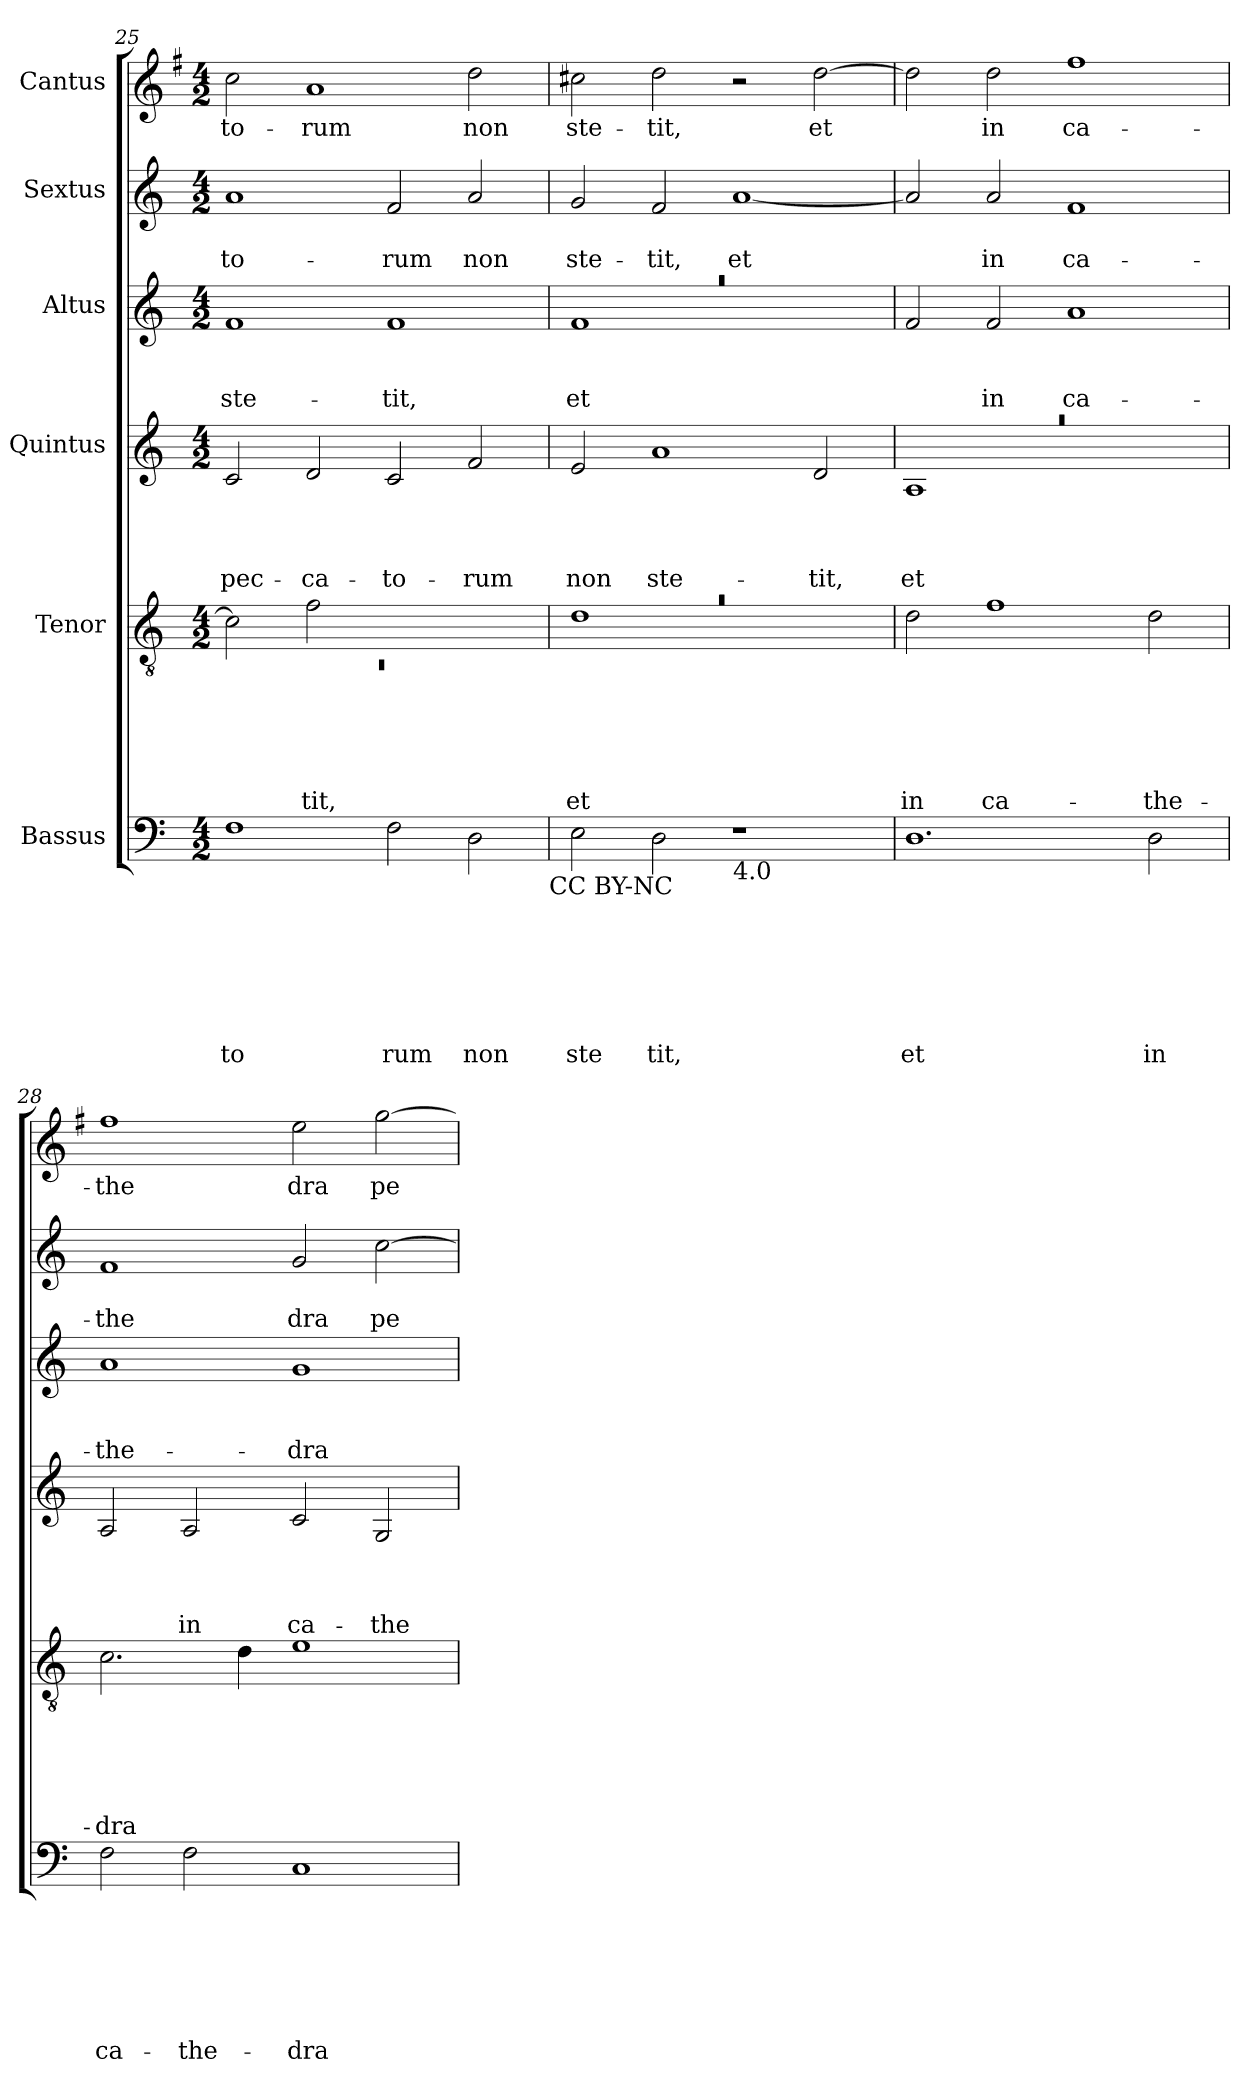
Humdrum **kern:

**kern	**text	**text	**text	**text	**text	**text	**text	**kern	**text	**text	**text	**text	**text	**text	**kern	**text	**text	**text	**text	**kern	**text	**text	**text	**kern	**text	**text	**kern	**text
*part6	*part6	*part6	*part6	*part6	*part6	*part6	*part6	*part5	*part5	*part5	*part5	*part5	*part5	*part5	*part4	*part4	*part4	*part4	*part4	*part3	*part3	*part3	*part3	*part2	*part2	*part2	*part1	*part1
*staff6	*staff6	*staff6	*staff6	*staff6	*staff6	*staff6	*staff6	*staff5	*staff5	*staff5	*staff5	*staff5	*staff5	*staff5	*staff4	*staff4	*staff4	*staff4	*staff4	*staff3	*staff3	*staff3	*staff3	*staff2	*staff2	*staff2	*staff1	*staff1
*I"Bassus	*	*	*	*	*	*	*	*I"Tenor	*	*	*	*	*	*	*I"Quintus	*	*	*	*	*I"Altus	*	*	*	*I"Sextus	*	*	*I"Cantus	*
*clefF4	*	*	*	*	*	*	*	*clefGv2	*	*	*	*	*	*	*clefG2	*	*	*	*	*clefG2	*	*	*	*clefG2	*	*	*clefG2	*
*	*	*	*	*	*	*	*	*	*	*	*	*	*	*	*	*	*	*	*	*	*	*	*	*	*	*	*ITrd-3c-5	*
*k[]	*	*	*	*	*	*	*	*k[]	*	*	*	*	*	*	*k[]	*	*	*	*	*k[]	*	*	*	*k[]	*	*	*k[]	*
*C:	*	*	*	*	*	*	*	*C:	*	*	*	*	*	*	*C:	*	*	*	*	*C:	*	*	*	*C:	*	*	*C:	*
*M4/2	*	*	*	*	*	*	*	*M4/2	*	*	*	*	*	*	*M4/2	*	*	*	*	*M4/2	*	*	*	*M4/2	*	*	*M4/2	*
=25	=25	=25	=25	=25	=25	=25	=25	=25	=25	=25	=25	=25	=25	=25	=25	=25	=25	=25	=25	=25	=25	=25	=25	=25	=25	=25	=25	=25
*	*	*	*	*	*	*	*	*^	*	*	*	*	*	*	*	*	*	*	*	*	*	*	*	*	*	*	*	*
!	!	!	!	!	!	!	!LO:LY:b	!	!LO:N:vis=1	!	!	!	!	!	!	!	!	!	!	!LO:LY:b	!	!	!	!LO:LY:b	!	!	!LO:LY:b	!	!LO:LY:b
1F	.	.	.	.	.	.	to	2c\]	0rC	.	.	.	.	.	.	2c/	.	.	.	pec-	1f	.	.	ste-	1a	.	-to-	2ff\	-to-
!	!	!	!	!	!	!	!	!	!	!	!	!	!	!	!LO:LY:b	!	!	!	!	!LO:LY:b	!	!	!	!	!	!	!	!	!LO:LY:b
.	.	.	.	.	.	.	.	2f\	.	.	.	.	.	.	-tit,	2d/	.	.	.	-ca-	.	.	.	.	.	.	.	1dd	-rum
!	!	!	!	!	!	!	!LO:LY:b	!	!	!	!	!	!	!	!	!	!	!	!	!LO:LY:b	!	!	!	!LO:LY:b	!	!	!LO:LY:b	!	!
2F\	.	.	.	.	.	.	rum	1ryy	.	.	.	.	.	.	.	2c/	.	.	.	-to-	1f	.	.	-tit,	2f/	.	-rum	.	.
!	!	!	!	!	!	!	!LO:LY:b	!	!	!	!	!	!	!	!	!	!	!	!	!LO:LY:b	!	!	!	!	!	!	!LO:LY:b	!	!LO:LY:b
2D\	.	.	.	.	.	.	non	.	.	.	.	.	.	.	.	2f/	.	.	.	-rum	.	.	.	.	2a/	.	non	2gg\	non
!LO:TX:b:t=CC BY-NC	!	!	!	!	!	!	!	!	!	!	!	!	!	!	!	!	!	!	!	!	!	!	!	!	!	!	!	!	!
=26	=26	=26	=26	=26	=26	=26	=26	=26	=26	=26	=26	=26	=26	=26	=26	=26	=26	=26	=26	=26	=26	=26	=26	=26	=26	=26	=26	=26	=26
!	!	!	!	!	!	!	!LO:LY:b	!LO:N:vis=1	!	!	!	!	!	!	!LO:LY:b	!	!	!	!	!LO:LY:b	!LO:N:vis=1	!	!	!LO:LY:b	!	!	!LO:LY:b	!	!LO:LY:b
*	*	*	*	*	*	*	*	*	*	*	*	*	*	*	*	*	*	*	*	*	*^	*	*	*	*	*	*	*	*
2E\	.	.	.	.	.	.	ste	0ra	1d	.	.	.	.	.	et	2e/	.	.	.	non	0raa	1f	.	.	et	2g/	.	ste-	2ff#X\	ste-
!	!	!	!	!	!	!	!LO:LY:b	!	!	!	!	!	!	!	!	!	!	!	!	!LO:LY:b	!	!	!	!	!	!	!	!LO:LY:b	!	!LO:LY:b
2D\	.	.	.	.	.	.	tit,	.	.	.	.	.	.	.	.	1a	.	.	.	ste-	.	.	.	.	.	2f/	.	-tit,	2gg\	-tit,
!LO:TX:b:t=4.0	!	!	!	!	!	!	!	!	!	!	!	!	!	!	!	!	!	!	!	!	!	!	!	!	!	!	!	!	!	!
!	!	!	!	!	!	!	!	!	!	!	!	!	!	!	!	!	!	!	!	!	!	!	!	!	!	!	!	!LO:LY:b	!	!
1r	.	.	.	.	.	.	.	.	1ryy	.	.	.	.	.	.	.	.	.	.	.	.	1ryy	.	.	.	[<1a	.	et	2r	.
!	!	!	!	!	!	!	!	!	!	!	!	!	!	!	!	!	!	!	!	!LO:LY:b	!	!	!	!	!	!	!	!	!	!LO:LY:b
.	.	.	.	.	.	.	.	.	.	.	.	.	.	.	.	2d/	.	.	.	-tit,	.	.	.	.	.	.	.	.	[>2gg\	et
*	*	*	*	*	*	*	*	*v	*v	*	*	*	*	*	*	*	*	*	*	*	*v	*v	*	*	*	*	*	*	*	*
=27	=27	=27	=27	=27	=27	=27	=27	=27	=27	=27	=27	=27	=27	=27	=27	=27	=27	=27	=27	=27	=27	=27	=27	=27	=27	=27	=27	=27
!	!	!	!	!	!	!	!LO:LY:b	!	!	!	!	!	!	!LO:LY:b	!LO:N:vis=1	!	!	!	!LO:LY:b	!	!	!	!	!	!	!	!	!
*	*	*	*	*	*	*	*	*	*	*	*	*	*	*	*^	*	*	*	*	*	*	*	*	*	*	*	*	*
1.D	.	.	.	.	.	.	et	2d\	.	.	.	.	.	in	0raa	1A	.	.	.	et	2f/	.	.	.	2a/]	.	.	2gg\]	.
!	!	!	!	!	!	!	!	!	!	!	!	!	!	!LO:LY:b	!	!	!	!	!	!	!	!	!	!LO:LY:b	!	!	!LO:LY:b	!	!LO:LY:b
.	.	.	.	.	.	.	.	1f	.	.	.	.	.	ca-	.	.	.	.	.	.	2f/	.	.	in	2a/	.	in	2gg\	in
!	!	!	!	!	!	!	!	!	!	!	!	!	!	!	!	!	!	!	!	!	!	!	!	!LO:LY:b	!	!	!LO:LY:b	!	!LO:LY:b
.	.	.	.	.	.	.	.	.	.	.	.	.	.	.	.	1ryy	.	.	.	.	1a	.	.	ca-	1f	.	ca-	1bb	ca-
!	!	!	!	!	!	!	!LO:LY:b	!	!	!	!	!	!	!LO:LY:b	!	!	!	!	!	!	!	!	!	!	!	!	!	!	!
2D\	.	.	.	.	.	.	in	2d\	.	.	.	.	.	-the-	.	.	.	.	.	.	.	.	.	.	.	.	.	.	.
*	*	*	*	*	*	*	*	*	*	*	*	*	*	*	*v	*v	*	*	*	*	*	*	*	*	*	*	*	*	*
!!LO:PB:g=z
=28	=28	=28	=28	=28	=28	=28	=28	=28	=28	=28	=28	=28	=28	=28	=28	=28	=28	=28	=28	=28	=28	=28	=28	=28	=28	=28	=28	=28
!	!	!	!	!	!	!	!LO:LY:b	!	!	!	!	!	!	!LO:LY:b	!	!	!	!	!	!	!	!	!LO:LY:b	!	!	!LO:LY:b	!	!LO:LY:b
2F\	.	.	.	.	.	.	ca-	2.c\	.	.	.	.	.	-dra	2A/	.	.	.	.	1a	.	.	-the-	1f	.	-the	1bb	-the
!	!	!	!	!	!	!	!LO:LY:b	!	!	!	!	!	!	!	!	!	!	!	!LO:LY:b	!	!	!	!	!	!	!	!	!
2F\	.	.	.	.	.	.	-the-	.	.	.	.	.	.	.	2A/	.	.	.	in	.	.	.	.	.	.	.	.	.
.	.	.	.	.	.	.	.	4d\	.	.	.	.	.	.	.	.	.	.	.	.	.	.	.	.	.	.	.	.
!	!	!	!	!	!	!	!LO:LY:b	!	!	!	!	!	!	!	!	!	!	!	!LO:LY:b	!	!	!	!LO:LY:b	!	!	!LO:LY:b	!	!LO:LY:b
1C	.	.	.	.	.	.	-dra	1e	.	.	.	.	.	.	2c/	.	.	.	ca-	1g	.	.	-dra	2g/	.	dra	2aa\	dra
!	!	!	!	!	!	!	!	!	!	!	!	!	!	!	!	!	!	!	!LO:LY:b	!	!	!	!	!	!	!LO:LY:b	!	!LO:LY:b
.	.	.	.	.	.	.	.	.	.	.	.	.	.	.	2G/	.	.	.	-the-	.	.	.	.	[>2cc\	.	pe	[>2ccc\	pe
=	=	=	=	=	=	=	=	=	=	=	=	=	=	=	=	=	=	=	=	=	=	=	=	=	=	=	=	=
*-	*-	*-	*-	*-	*-	*-	*-	*-	*-	*-	*-	*-	*-	*-	*-	*-	*-	*-	*-	*-	*-	*-	*-	*-	*-	*-	*-	*-
